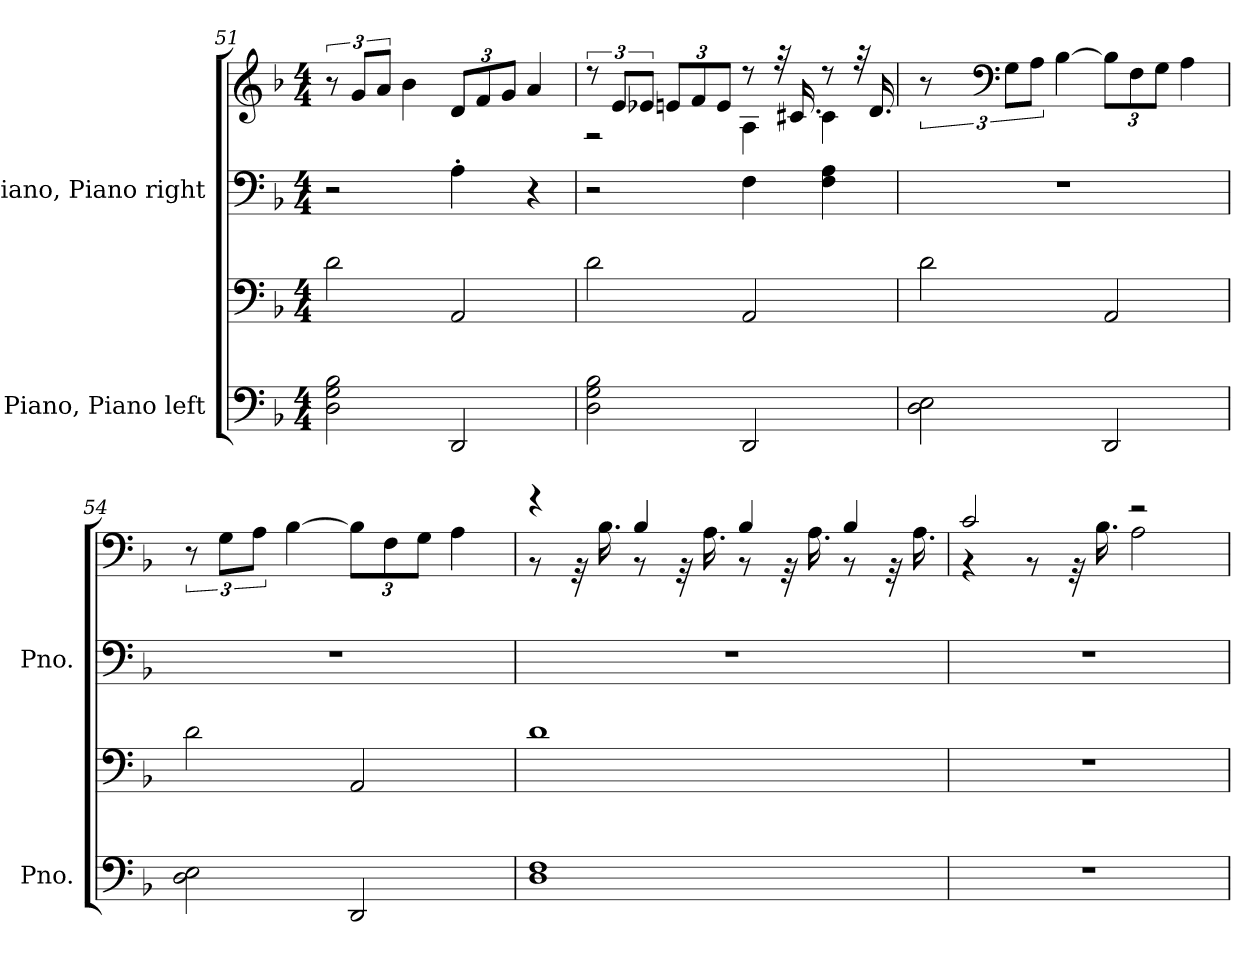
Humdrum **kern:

**kern	**kern	**kern	**kern
*part2	*part2	*part1	*part1
*staff4	*staff3	*staff2	*staff1
*I"Piano, Piano left	*	*I"Piano, Piano right	*
*I'Pno.	*	*I'Pno.	*
*clefF4	*clefF4	*clefF4	*clefG2
*k[b-]	*k[b-]	*k[b-]	*k[b-]
*M4/4	*M4/4	*M4/4	*M4/4
=51	=51	=51	=51
2D\ 2G\ 2B-\	2d\	2r	12r
.	.	.	12g/L
.	.	.	12a/J
.	.	.	4b-\
*	*	*	*Xbrackettup
2DD/	2AA/	4A'\	12d/L
.	.	.	12f/
.	.	.	12g/J
.	.	4r	4a/
!!LO:LB:g=z
=52	=52	=52	=52
*	*	*	*brackettup
*	*	*	*^
2D\ 2G\ 2B-\	2d\	2r	12r	2r
.	.	.	12e/L	.
.	.	.	12e-X/J	.
*	*	*	*Xbrackettup	*
.	.	.	12en/L	.
.	.	.	12f/	.
.	.	.	12e/J	.
2DD/	2AA/	4F\	8r	4A\
.	.	.	32r	.
.	.	.	16.c#X/	.
.	.	4F\ 4A\	8r	4c#\
.	.	.	32r	.
.	.	.	16.d/	.
*	*	*	*v	*v
=53	=53	=53	=53
*	*	*	*brackettup
2D\ 2E\	2d\	1r	12r
*	*	*	*clefF4
.	.	.	12G\L
.	.	.	12A\J
.	.	.	[4B-\
*	*	*	*Xbrackettup
2DD/	2AA/	.	12B-\L]
.	.	.	12F\
.	.	.	12G\J
.	.	.	4A\
=54	=54	=54	=54
*	*	*	*brackettup
2D\ 2E\	2d\	1r	12r
.	.	.	12G\L
.	.	.	12A\J
.	.	.	[4B-\
*	*	*	*Xbrackettup
2DD/	2AA/	.	12B-\L]
.	.	.	12F\
.	.	.	12G\J
.	.	.	4A\
!!LO:LB:g=z
=55	=55	=55	=55
*	*	*	*^
1D 1F	1d	1r	4r	8r
.	.	.	.	32r
.	.	.	.	16.B-\
.	.	.	4B-/	8r
.	.	.	.	32r
.	.	.	.	16.A\
.	.	.	4B-/	8r
.	.	.	.	32r
.	.	.	.	16.A\
.	.	.	4B-/	8r
.	.	.	.	32r
.	.	.	.	16.A\
=56	=56	=56	=56	=56
1r	1r	1r	2c/	4r
.	.	.	.	8r
.	.	.	.	32r
.	.	.	.	16.B-\
.	.	.	2r	2A\
*	*	*	*v	*v
=	=	=	=
*-	*-	*-	*-
